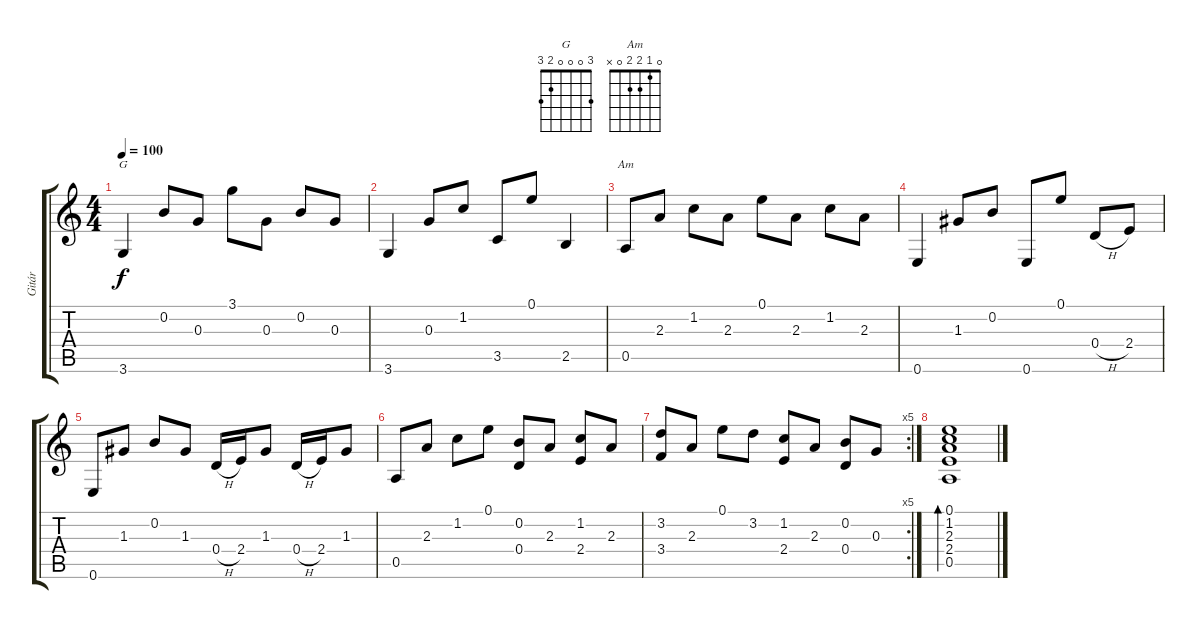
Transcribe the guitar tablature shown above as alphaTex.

\track ("Gitár" "Gitár") {instrument acousticguitarnylon}
\staff {score tabs}
\tuning (E4 B3 G3 D3 A2 E2) {hide}
\chord ("G" 3 0 0 0 2 3)
\chord ("Am" 0 1 2 2 0 x)
\ts (4 4)
\tempo 100
\clef g2
\ks c
3.6.4{ch "G" dy f} 0.2.8 0.3.8 3.1.8 0.3.8 0.2.8 0.3.8 |
3.6.4 0.3.8 1.2.8 3.5.8 0.1.8 2.5.4 |
0.5.8{ch "Am"} 2.3.8 1.2.8 2.3.8 0.1.8 2.3.8 1.2.8 2.3.8 |
0.6.4 1.3.8 0.2.8 0.6.8 0.1.8 0.4{h}.8 2.4.8 |
0.6.8 1.3.8 0.2.8 1.3.8 0.4{h}.16 2.4.16 1.3.8 0.4{h}.16 2.4.16 1.3.8 |
0.5.8 2.3.8 1.2.8 0.1.8 (0.2 0.4).8 2.3.8 (1.2 2.4).8 2.3.8 |
\rc 5
(3.2 3.4).8 2.3.8 0.1.8 3.2.8 (1.2 2.4).8 2.3.8 (0.2 0.4).8 0.3.8 |
(0.1 1.2 2.3 2.4 0.5).1{bd 120}
